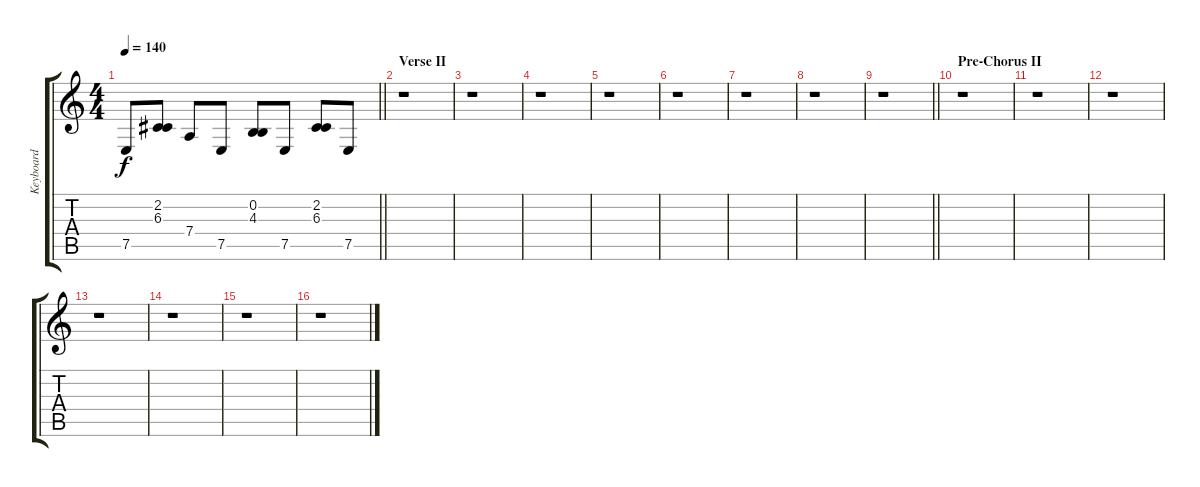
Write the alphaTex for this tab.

\track ("Keyboard" "Keyboard") {instrument stringensemble1}
\staff {score tabs}
\tuning (E4 B3 G3 D3 A2 E2) {hide}
\ts (4 4)
\tempo 140
\clef g2
\barLineRight lightlight
\ks c
7.5.8{dy f} (2.2 6.3).8 7.4.8 7.5.8 (0.2 4.3).8 7.5.8 (2.2 6.3).8 7.5.8 |
\section ("" "Verse II")
r.1 |
r.1 |
r.1 |
r.1 |
r.1 |
r.1 |
r.1 |
\barLineRight lightlight
r.1 |
\section ("" "Pre-Chorus II")
r.1 |
r.1 |
r.1 |
r.1 |
r.1 |
r.1 |
r.1
